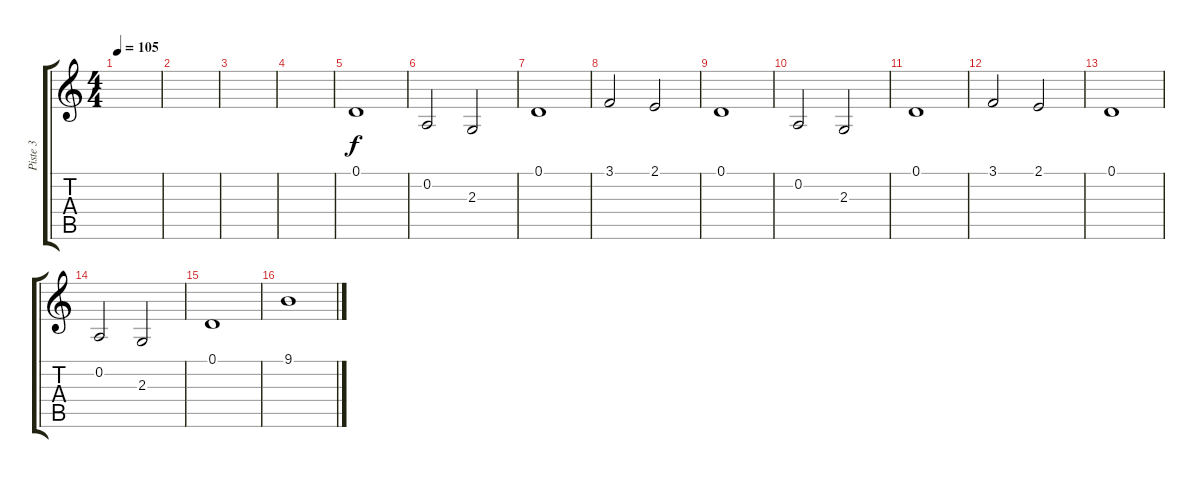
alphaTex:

\track ("Piste 3" "Piste 3") {instrument synthstrings2}
\staff {score tabs}
\tuning (D4 A3 F3 C3 G2 D2) {hide}
\ts (4 4)
\tempo 105
\clef g2
\ks c
|
|
|
|
0.1.1 |
0.2.2 2.3.2 |
0.1.1 |
3.1.2 2.1.2 |
0.1.1 |
0.2.2 2.3.2 |
0.1.1 |
3.1.2 2.1.2 |
0.1.1 |
0.2.2 2.3.2 |
0.1.1 |
9.1.1
